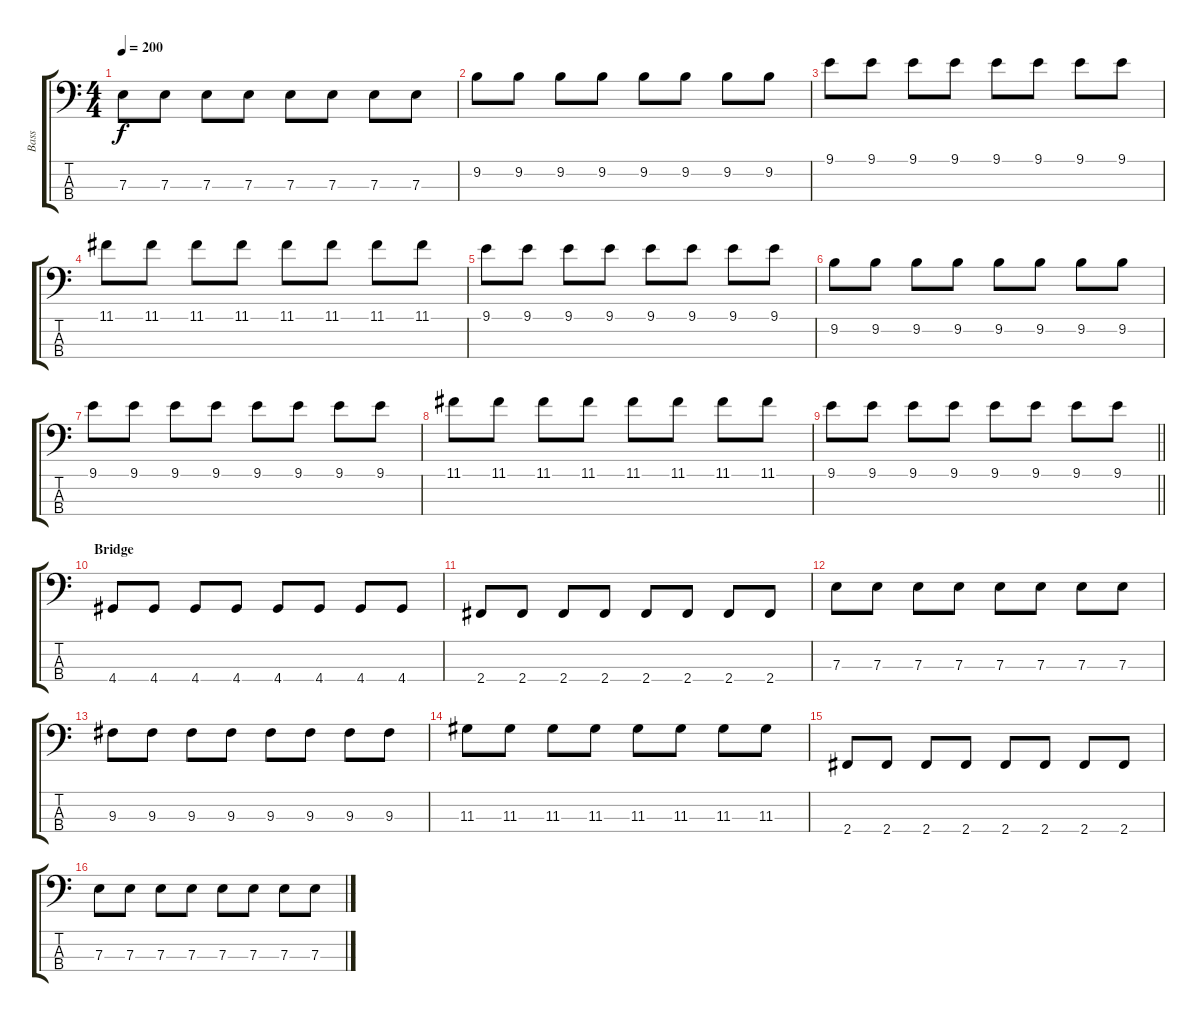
\track ("Bass" "Bass") {instrument electricbasspick}
\staff {score tabs}
\tuning (G2 D2 A1 E1) {hide}
\ts (4 4)
\tempo 200
\clef f4
\ks c
7.3.8{dy f} 7.3.8 7.3.8 7.3.8 7.3.8 7.3.8 7.3.8 7.3.8 |
9.2.8 9.2.8 9.2.8 9.2.8 9.2.8 9.2.8 9.2.8 9.2.8 |
9.1.8 9.1.8 9.1.8 9.1.8 9.1.8 9.1.8 9.1.8 9.1.8 |
11.1.8 11.1.8 11.1.8 11.1.8 11.1.8 11.1.8 11.1.8 11.1.8 |
9.1.8 9.1.8 9.1.8 9.1.8 9.1.8 9.1.8 9.1.8 9.1.8 |
9.2.8 9.2.8 9.2.8 9.2.8 9.2.8 9.2.8 9.2.8 9.2.8 |
9.1.8 9.1.8 9.1.8 9.1.8 9.1.8 9.1.8 9.1.8 9.1.8 |
11.1.8 11.1.8 11.1.8 11.1.8 11.1.8 11.1.8 11.1.8 11.1.8 |
\barLineRight lightlight
9.1.8 9.1.8 9.1.8 9.1.8 9.1.8 9.1.8 9.1.8 9.1.8 |
\section ("" "Bridge")
4.4.8 4.4.8 4.4.8 4.4.8 4.4.8 4.4.8 4.4.8 4.4.8 |
2.4.8 2.4.8 2.4.8 2.4.8 2.4.8 2.4.8 2.4.8 2.4.8 |
7.3.8 7.3.8 7.3.8 7.3.8 7.3.8 7.3.8 7.3.8 7.3.8 |
9.3.8 9.3.8 9.3.8 9.3.8 9.3.8 9.3.8 9.3.8 9.3.8 |
11.3.8 11.3.8 11.3.8 11.3.8 11.3.8 11.3.8 11.3.8 11.3.8 |
2.4.8 2.4.8 2.4.8 2.4.8 2.4.8 2.4.8 2.4.8 2.4.8 |
7.3.8 7.3.8 7.3.8 7.3.8 7.3.8 7.3.8 7.3.8 7.3.8
